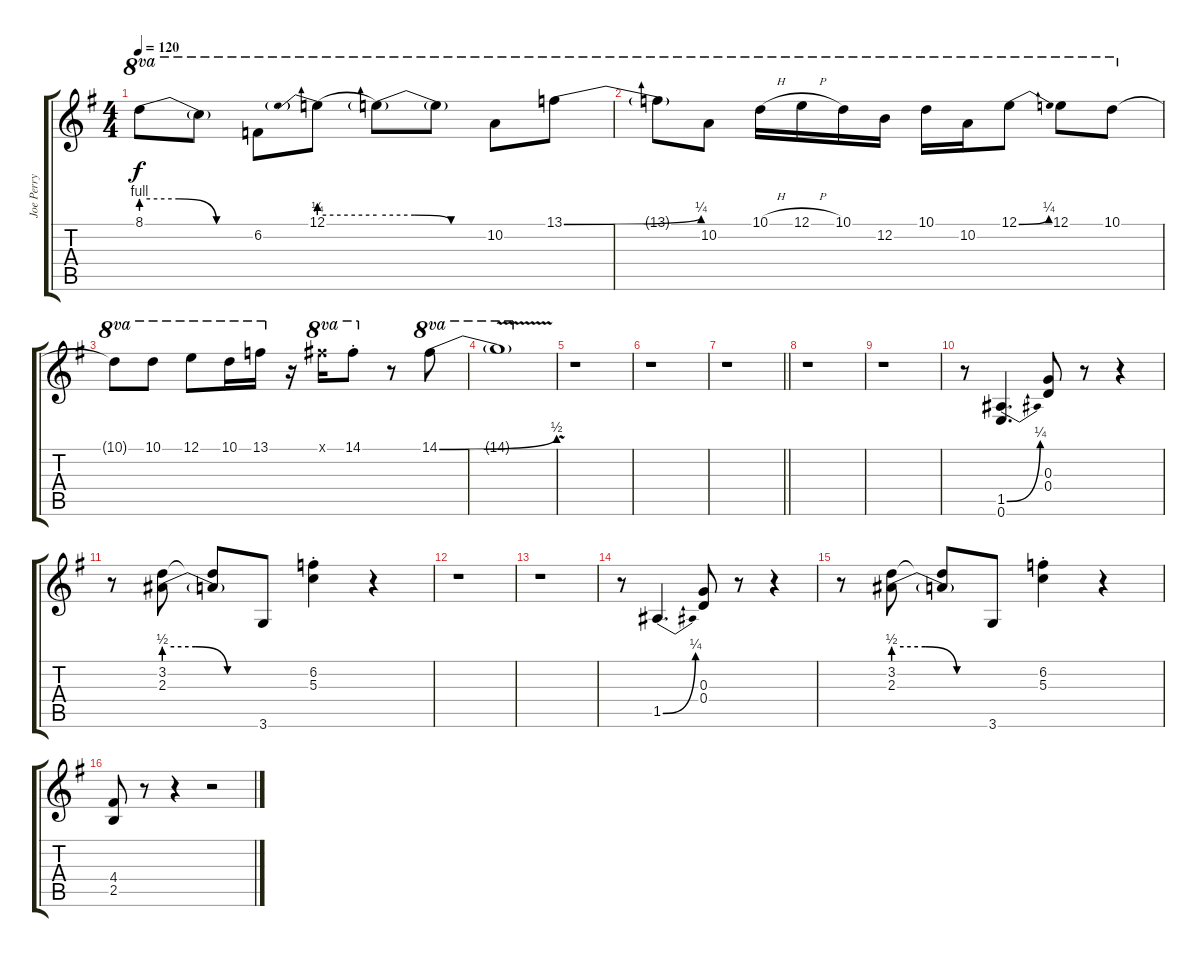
\track ("Joe Perry" "Joe Perry") {instrument distortionguitar}
\staff {score tabs}
\tuning (E4 B3 G3 D3 A2 E2) {hide}
\ts (4 4)
\tempo 120
\clef g2
\ks g
8.1{be (custom 0 4 20 4 40 0 60 0) t}.8{ot 8va dy f} 8.1{t}.8{ot 8va} 6.2.8{ot 8va} 12.1{be (prebend 0 1 60 1)}.8{ot 8va} 12.1{be (custom 0 1 20 1 40 0 60 0) t}.8{ot 8va} 12.1{t}.8{ot 8va} 10.2.8{ot 8va} 13.1{be (bend 0 0 60 1)}.8{ot 8va} |
13.1{t}.8{ot 8va} 10.2.8{ot 8va} 10.1{h}.16{ot 8va} 12.1{h}.16{ot 8va} 10.1.16{ot 8va} 12.2.16{ot 8va} 10.1.16{ot 8va} 10.2.16{ot 8va} 12.1{be (bend 0 0 60 1)}.8{ot 8va} 12.1.8{ot 8va} 10.1.8{ot 8va} |
10.1{t}.8{ot 8va} 10.1.8{ot 8va} 12.1.8{ot 8va} 10.1.16{ot 8va} 13.1.16{ot 8va} r.16 14.1{x}.16{ot 8va} 14.1{st}.8{ot 8va} r.8 14.1{be (bend 0 0 60 2)}.8{ot 8va} |
14.1{v t}.1{ot 8va} |
r.1 |
r.1 |
\barLineRight lightlight
r.1 |
r.1 |
r.1 |
r.8 (1.5{be (bend 0 0 60 1)} 0.6).4{d} (0.3 0.4).8 r.8 r.4 |
r.8 (3.2 2.3{be (custom 0 2 20 2 40 0 60 0)}).8 (3.2{t} 2.3{t}).8 3.6.8 (6.2{st} 5.3{st}).4 r.4 |
r.1 |
r.1 |
r.8 1.5{be (bend 0 0 60 1)}.4{d} (0.3 0.4).8 r.8 r.4 |
r.8 (3.2 2.3{be (custom 0 2 20 2 40 0 60 0)}).8 (3.2{t} 2.3{t}).8 3.6.8 (6.2{st} 5.3{st}).4 r.4 |
(4.4 2.5).8 r.8 r.4 r.2
